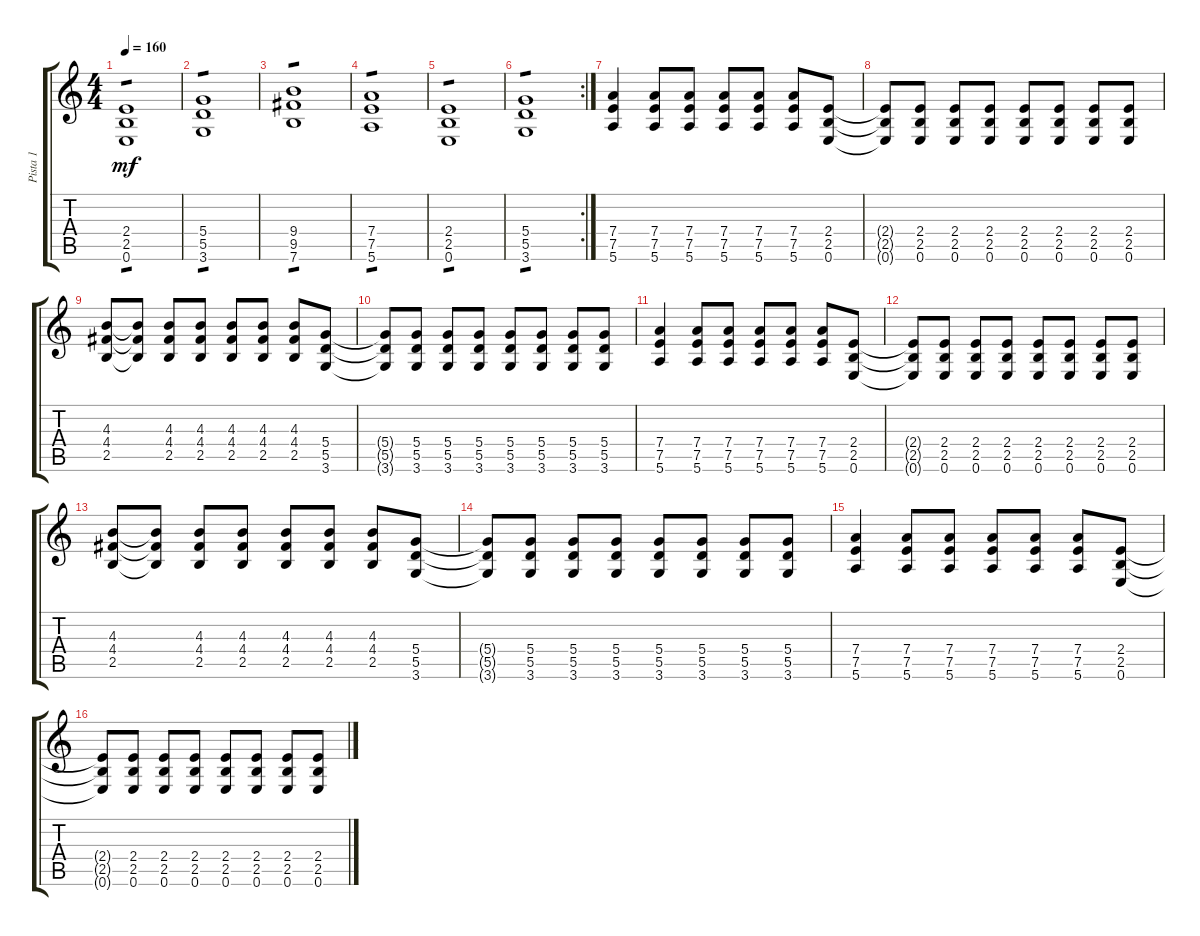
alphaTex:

\track ("Pista 1" "Pista 1") {instrument distortionguitar}
\staff {score tabs}
\tuning (E4 B3 G3 D3 A2 E2) {hide}
\ts (4 4)
\tempo 160
\clef g2
\ks c
(2.4 2.5 0.6).1{tp 1 dy mf} |
(5.4 5.5 3.6).1{tp 1} |
(9.4 9.5 7.6).1{tp 1} |
(7.4 7.5 5.6).1{tp 1} |
(2.4 2.5 0.6).1{tp 1} |
\rc 2
(5.4 5.5 3.6).1{tp 1} |
(7.4 7.5 5.6).4 (7.4 7.5 5.6).8 (7.4 7.5 5.6).8 (7.4 7.5 5.6).8 (7.4 7.5 5.6).8 (7.4 7.5 5.6).8 (2.4 2.5 0.6).8 |
(2.4{t} 2.5{t} 0.6{t}).8 (2.4 2.5 0.6).8 (2.4 2.5 0.6).8 (2.4 2.5 0.6).8 (2.4 2.5 0.6).8 (2.4 2.5 0.6).8 (2.4 2.5 0.6).8 (2.4 2.5 0.6).8 |
(4.3 4.4 2.5).8 (4.3{t} 4.4{t} 2.5{t}).8 (4.3 4.4 2.5).8 (4.3 4.4 2.5).8 (4.3 4.4 2.5).8 (4.3 4.4 2.5).8 (4.3 4.4 2.5).8 (5.4 5.5 3.6).8 |
(5.4{t} 5.5{t} 3.6{t}).8 (5.4 5.5 3.6).8 (5.4 5.5 3.6).8 (5.4 5.5 3.6).8 (5.4 5.5 3.6).8 (5.4 5.5 3.6).8 (5.4 5.5 3.6).8 (5.4 5.5 3.6).8 |
(7.4 7.5 5.6).4 (7.4 7.5 5.6).8 (7.4 7.5 5.6).8 (7.4 7.5 5.6).8 (7.4 7.5 5.6).8 (7.4 7.5 5.6).8 (2.4 2.5 0.6).8 |
(2.4{t} 2.5{t} 0.6{t}).8 (2.4 2.5 0.6).8 (2.4 2.5 0.6).8 (2.4 2.5 0.6).8 (2.4 2.5 0.6).8 (2.4 2.5 0.6).8 (2.4 2.5 0.6).8 (2.4 2.5 0.6).8 |
(4.3 4.4 2.5).8 (4.3{t} 4.4{t} 2.5{t}).8 (4.3 4.4 2.5).8 (4.3 4.4 2.5).8 (4.3 4.4 2.5).8 (4.3 4.4 2.5).8 (4.3 4.4 2.5).8 (5.4 5.5 3.6).8 |
(5.4{t} 5.5{t} 3.6{t}).8 (5.4 5.5 3.6).8 (5.4 5.5 3.6).8 (5.4 5.5 3.6).8 (5.4 5.5 3.6).8 (5.4 5.5 3.6).8 (5.4 5.5 3.6).8 (5.4 5.5 3.6).8 |
(7.4 7.5 5.6).4 (7.4 7.5 5.6).8 (7.4 7.5 5.6).8 (7.4 7.5 5.6).8 (7.4 7.5 5.6).8 (7.4 7.5 5.6).8 (2.4 2.5 0.6).8 |
(2.4{t} 2.5{t} 0.6{t}).8 (2.4 2.5 0.6).8 (2.4 2.5 0.6).8 (2.4 2.5 0.6).8 (2.4 2.5 0.6).8 (2.4 2.5 0.6).8 (2.4 2.5 0.6).8 (2.4 2.5 0.6).8
